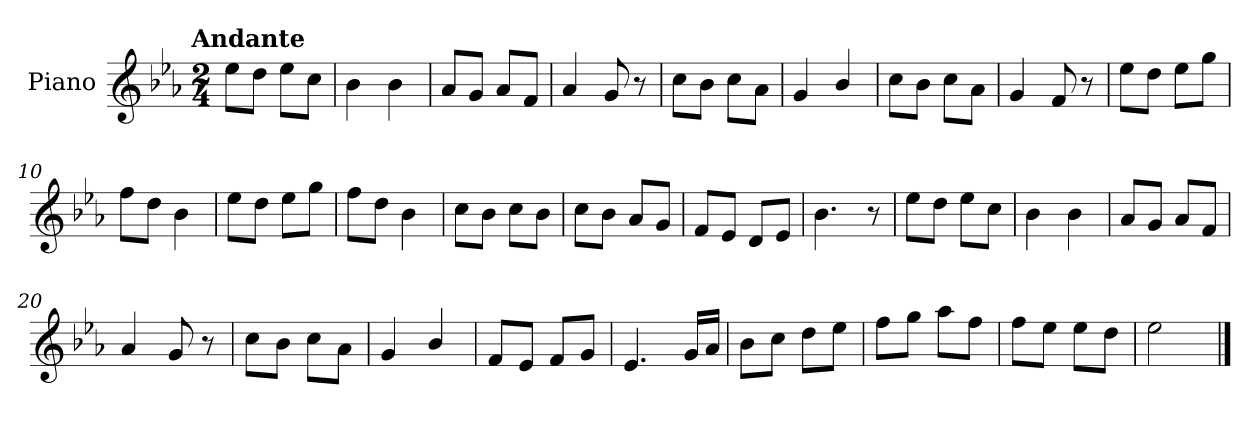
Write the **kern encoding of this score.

**kern
*part1
*staff1
*I"Piano
*I'Pno.
*clefG2
*k[b-e-a-]
!!LO:TX:omd:t=Andante
*M2/4
*MM92
=1
8ee-\L
8dd\J
8ee-\L
8cc\J
=2
4b-\
4b-\
=3
8a-/L
8g/J
8a-/L
8f/J
=4
4a-/
8g/
8r
=5
8cc\L
8b-\J
8cc\L
8a-\J
!!LO:LB:g=z
=6
4g/
4b-/
=7
8cc\L
8b-\J
8cc\L
8a-\J
=8
4g/
8f/
8r
=9
8ee-\L
8dd\J
8ee-\L
8gg\J
=10
8ff\L
8dd\J
4b-\
=11
8ee-\L
8dd\J
8ee-\L
8gg\J
!!LO:LB:g=z
=12
8ff\L
8dd\J
4b-\
=13
8cc\L
8b-\J
8cc\L
8b-\J
=14
8cc\L
8b-\J
8a-/L
8g/J
=15
8f/L
8e-/J
8d/L
8e-/J
=16
4.b-\
8r
=17
8ee-\L
8dd\J
8ee-\L
8cc\J
!!LO:LB:g=z
=18
4b-\
4b-\
=19
8a-/L
8g/J
8a-/L
8f/J
=20
4a-/
8g/
8r
=21
8cc\L
8b-\J
8cc\L
8a-\J
=22
4g/
4b-/
=23
8f/L
8e-/J
8f/L
8g/J
!!LO:LB:g=z
=24
4.e-/
16g/LL
16a-/JJ
=25
8b-\L
8cc\J
8dd\L
8ee-\J
=26
8ff\L
8gg\J
8aa-\L
8ff\J
=27
8ff\L
8ee-\J
8ee-\L
8dd\J
=28
2ee-\
==
*-
